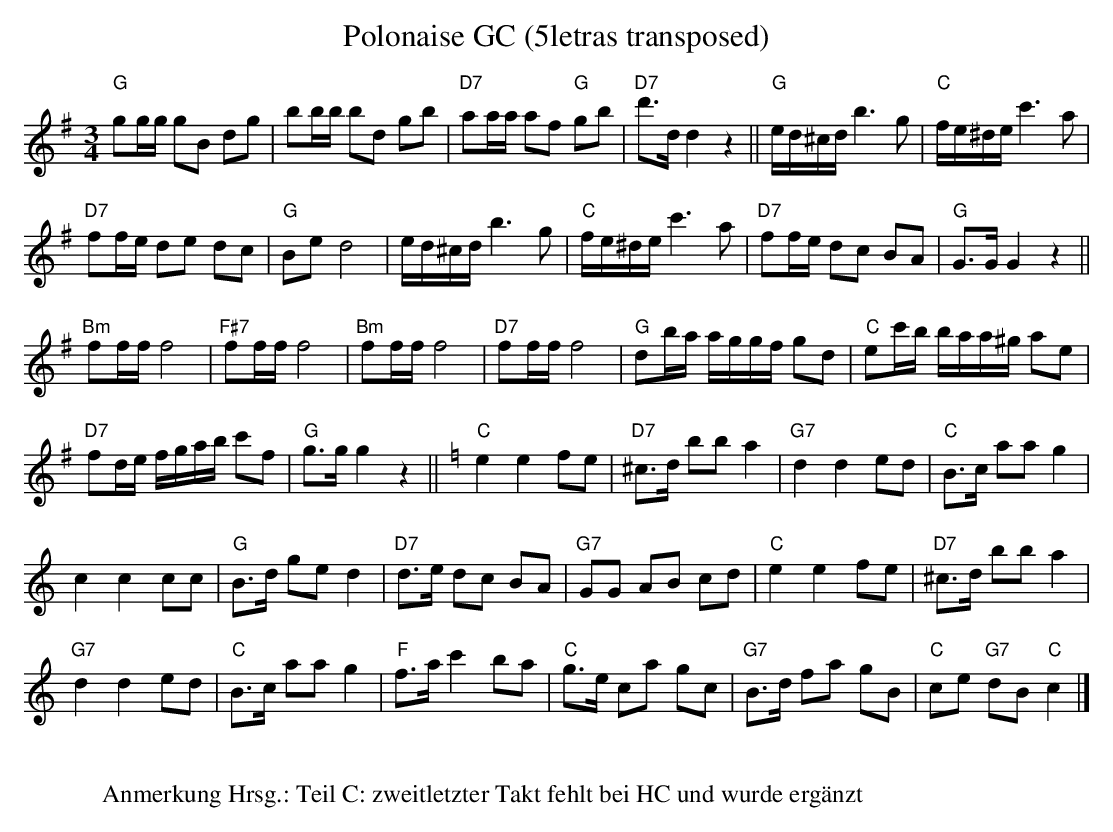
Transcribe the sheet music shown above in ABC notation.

X:1
T: Polonaise GC (5letras transposed)
M:3/4
L:1/8
K:G transpose=3 %%MIDI gchordon
"G"gg/g/ gB dg | bb/b/ bd gb | "D7"aa/a/ af "G"gb | "D7"d'>dd2z2 || "G"e/d/^c/d/ b3g | "C"f/e/^d/e/ c'3a |
"D7"ff/e/ de dc | "G"Bed4 | e/d/^c/d/ b3g | "C"f/e/^d/e/ c'3a | "D7"ff/e/ dc BA | "G"G>G G2z2 ||
"Bm"ff/f/f4 | "F#7"ff/f/f4 | "Bm"ff/f/f4 | "D7"ff/f/f4 | "G"db/a/ a/g/g/f/ gd | "C"ec'/b/ b/a/a/^g/ ae |
"D7"fd/e/ f/g/a/b/ c'f | "G"g>gg2z2 || [K:C] "C"e2e2fe | "D7"^c>d bb a2 | "G7"d2d2ed | "C"B>c aag2 |
c2c2cc | "G"B>d ged2 | "D7"d>e dc BA | "G7"GG AB cd | "C"e2e2fe | "D7"^c>d bba2 |
"G7"d2d2ed | "C"B>c aag2 | "F"f>ac'2ba | "C"g>e ca gc | "G7"B>d fa gB | "C"ce "G7"dB "C"c2 |]
W:
W: Anmerkung Hrsg.: Teil C: zweitletzter Takt fehlt bei HC und wurde ergänzt
